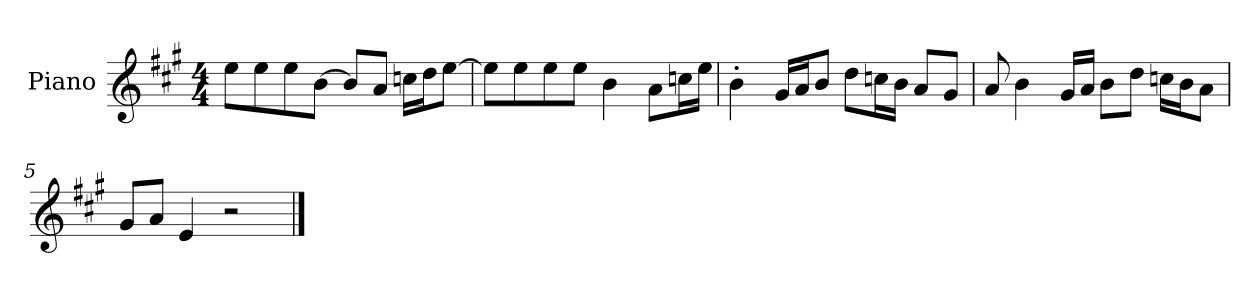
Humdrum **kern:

**kern
*part1
*staff1
*I"Piano
*I'P-no
*clefG2
*k[f#c#g#]
*M4/4
*MM90
=1
8ee\L
8ee\
8ee\
[8b\J
8b/L]
8a/J
16ccn\LL
16dd\J
[8ee\J
=2
8ee\L]
8ee\
8ee\
8ee\J
4b\
8a\L
16ccn\L
16ee\JJ
=3
4b'\
16g#/LL
16a/J
8b/J
8dd\L
16ccn\L
16b\JJ
8a/L
8g#/J
=4
8a/
4b\
16g#/LL
16a/JJ
8b\L
8dd\J
16ccn\LL
16b\J
8a\J
!!LO:LB:g=z
=5
8g#/L
8a/J
4e/
2r
==
*-
